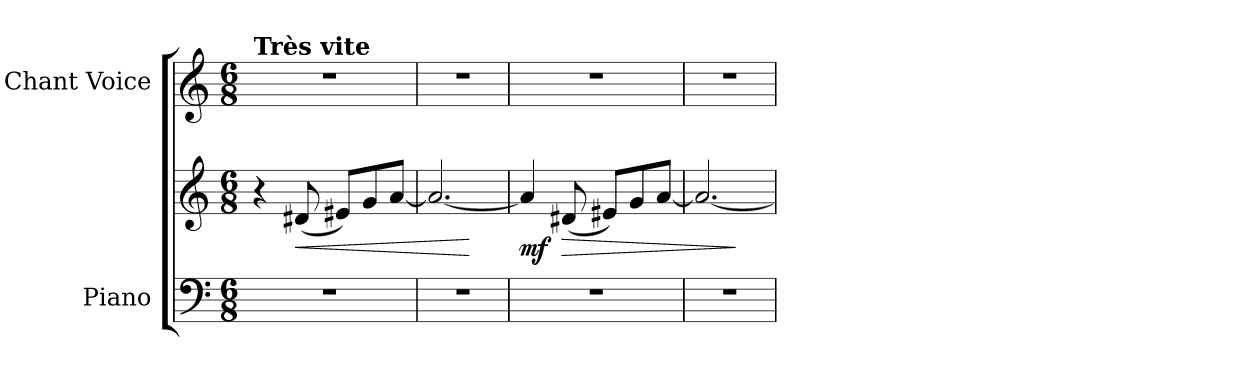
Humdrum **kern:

**kern	**kern	**dynam	**kern
*part2	*part2	*part2	*part1
*staff3	*staff2	*staff2/3	*staff1
*I"Piano	*	*	*I"Chant Voice
*I'Pno	*	*	*
*clefF4	*clefG2	*	*clefG2
*k[]	*k[]	*	*k[]
*M6/8	*M6/8	*	*M6/8
=1	=1	=1	=1
!	!	!	!LO:TX:a:B:t=Très vite
2.r	4r	.	2.r
!	!	!LO:HP:b	!
.	(8d#X/	<	.
.	8e#X/L)	.	.
.	8g/	.	.
.	[8a/J	.	.
=2	=2	=2	=2
2.r	2.a/_	.	2.r
.	.	[	.
=3	=3	=3	=3
!	!	!LO:DY:b	!
2.r	4a/]	mf	2.r
!	!	!LO:HP:b	!
.	(8d#X/	>	.
.	8e#X/L)	.	.
.	8g/	.	.
.	[8a/J	.	.
=4	=4	=4	=4
2.r	2.a/_	.	2.r
.	.	]	.
=	=	=	=
*-	*-	*-	*-
